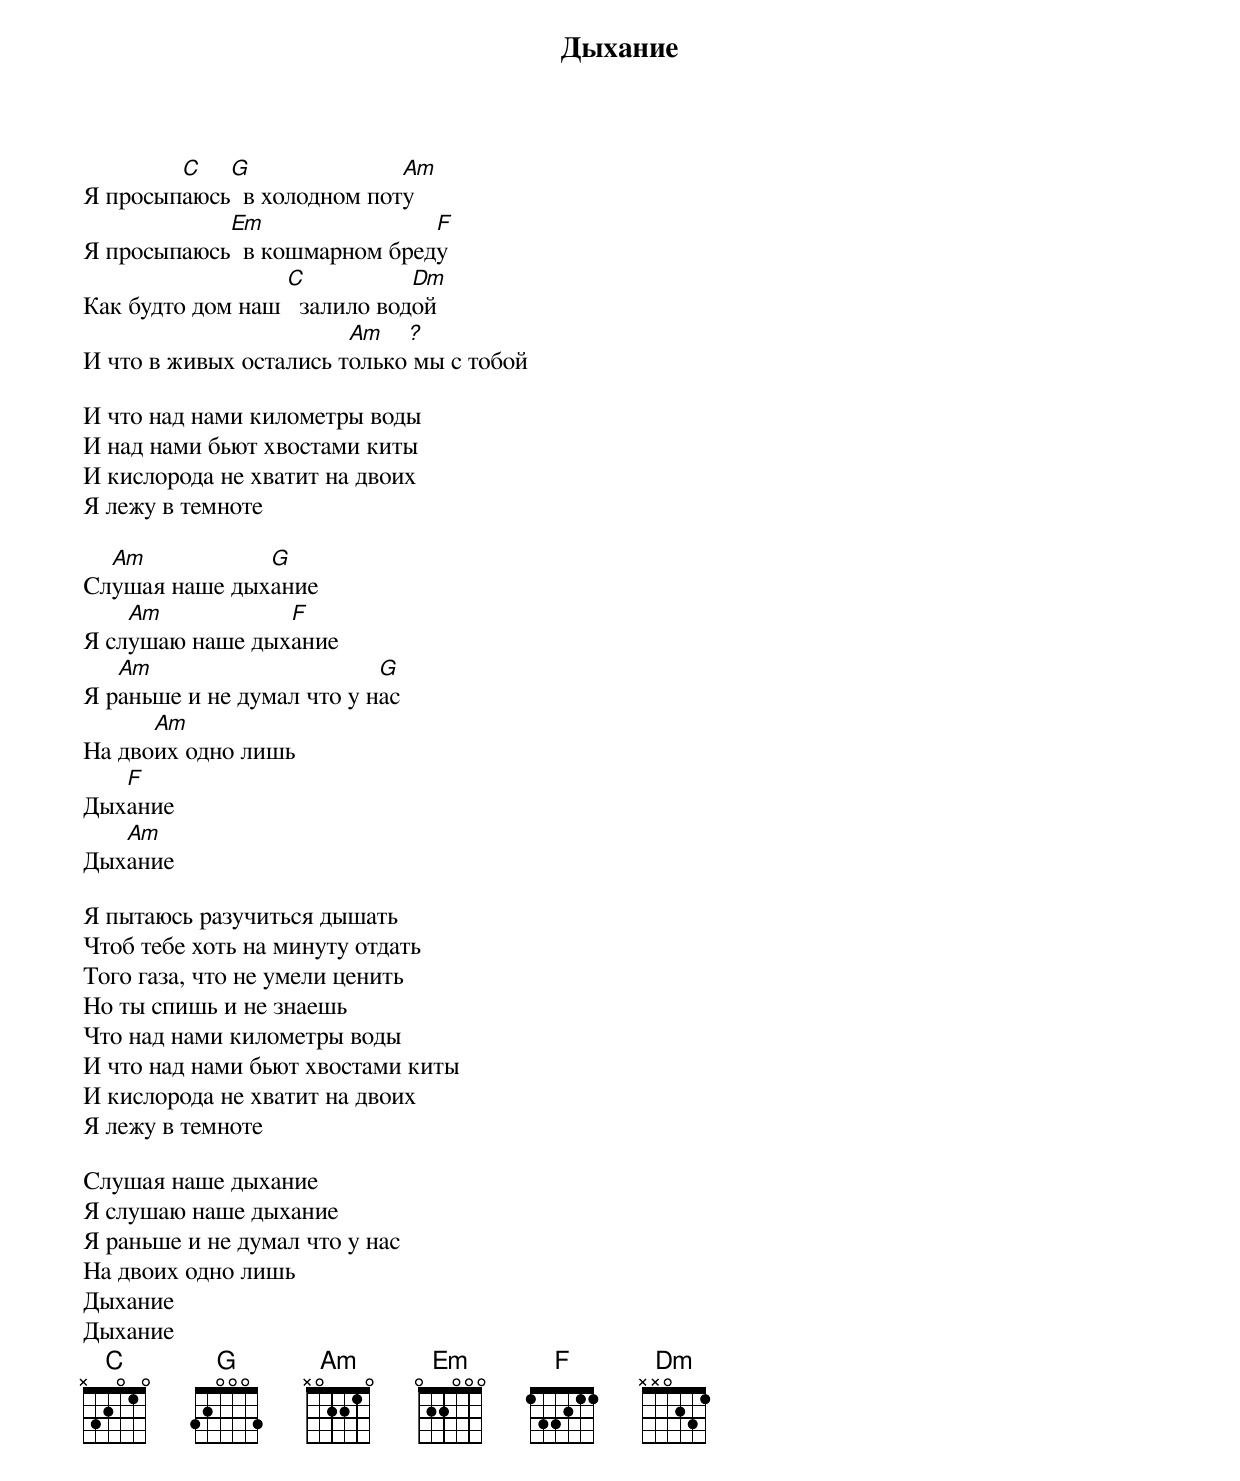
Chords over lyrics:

Дыхание

        C   G               Am
Я просыпаюсь  в холодном поту
            Em                F
Я просыпаюсь  в кошмарном бреду
                  C           Dm
Как будто дом наш   залило водой
                        Am   ?
И что в живых остались только мы с тобой

И что над нами километры воды
И над нами бьют хвостами киты
И кислорода не хватит на двоих
Я лежу в темноте

  Am           G
Слушая наше дыхание
    Am           F
Я слушаю наше дыхание
   Am                      G
Я раньше и не думал что у нас
      Am
На двоих одно лишь
   F
Дыхание
   Am
Дыхание

Я пытаюсь разучиться дышать
Чтоб тебе хоть на минуту отдать
Того газа, что не умели ценить
Но ты спишь и не знаешь
Что над нами километры воды
И что над нами бьют хвостами киты
И кислорода не хватит на двоих
Я лежу в темноте

Слушая наше дыхание
Я слушаю наше дыхание
Я раньше и не думал что у нас
На двоих одно лишь
Дыхание
Дыхание
